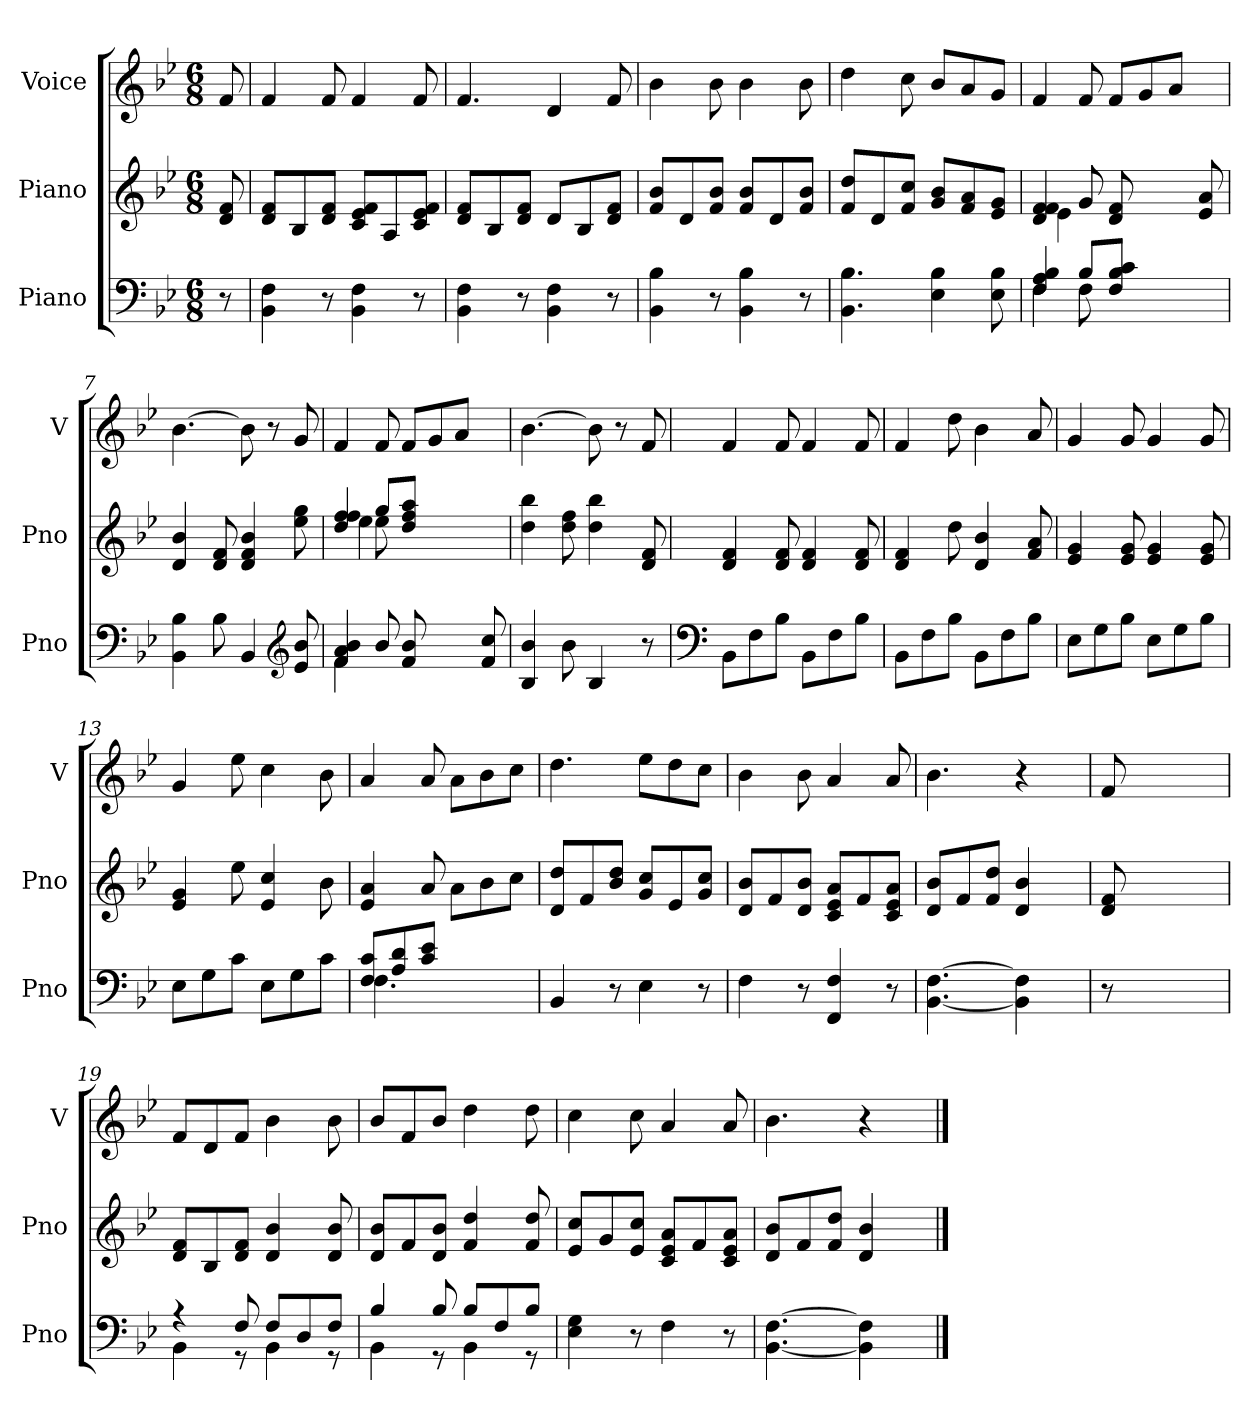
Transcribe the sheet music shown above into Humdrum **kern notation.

**kern	**kern	**kern
*part3	*part2	*part1
*staff3	*staff2	*staff1
*I"Piano	*I"Piano	*I"Voice
*I'Pno	*I'Pno	*I'V
*clefF4	*clefG2	*clefG2
*k[b-e-]	*k[b-e-]	*k[b-e-]
*M6/8	*M6/8	*M6/8
*MM84	*MM84	*MM84
=1	=1	=1
8r	8d/ 8f/	8f/
=2	=2	=2
4BB-\ 4F\	8d/ 8f/L	4f/
.	8B-/	.
8r	8d/ 8f/J	8f/
4BB-\ 4F\	8c/ 8e-/ 8f/L	4f/
.	8A/	.
8r	8c/ 8e-/ 8f/J	8f/
=3	=3	=3
4BB-\ 4F\	8d/ 8f/L	4.f/
.	8B-/	.
8r	8d/ 8f/J	.
4BB-\ 4F\	8d/L	4d/
.	8B-/	.
8r	8d/ 8f/J	8f/
=4	=4	=4
4BB-\ 4B-\	8f/ 8b-/L	4b-\
.	8d/	.
8r	8f/ 8b-/J	8b-\
4BB-\ 4B-\	8f/ 8b-/L	4b-\
.	8d/	.
8r	8f/ 8b-/J	8b-\
=5	=5	=5
4.BB-\ 4.B-\	8f/ 8dd/L	4dd\
.	8d/	.
.	8f/ 8cc/J	8cc\
4E-\ 4B-\	8g/ 8b-/L	8b-/L
.	8f/ 8a/	8a/
8E-\ 8B-\	8e-/ 8g/J	8g/J
=6	=6	=6
*^	*^	*
4F/ 4A/ 4B-/	4F\	4d/ 4f/ 4f/	4e-\	4f/
8B-/L	8F\	8g/	2ryy	8f/
8F/ 8B-/ 8c/J	4.ryy	8d/ 8f/	.	8f/L
4.ryy	.	4ryy	.	8g/
.	.	.	.	8a/J
.	8ryy	8e-/ 8a/	8ryy	8ryy
*v	*v	*	*	*
*	*v	*v	*
!!LO:LB:g=z
=7	=7	=7
4BB-\ 4B-\	4d/ 4b-/	[4.b-\
8B-\	8d/ 8f/	.
4BB-/	4d/ 4f/ 4b-/	8b-\]
.	.	8r
*clefG2	*	*
8e-/ 8b-/	8ee-\ 8gg\	8g/
=8	=8	=8
*^	*^	*
4f/ 4a/ 4b-/	4f\	4dd/ 4ff/ 4ff/	4ee-\	4f/
8b-/	2ryy	8gg/L	8ee-\	8f/
8f/ 8b-/	.	8dd/ 8ff/ 8aa/J	4.ryy	8f/L
4ryy	.	4.ryy	.	8g/
.	.	.	.	8a/J
8f/ 8cc/	8ryy	.	8ryy	8ryy
*v	*v	*	*	*
*	*v	*v	*
=9	=9	=9
4B-/ 4b-/	4dd\ 4bb-\	[4.b-\
8b-\	8dd\ 8ff\	.
4B-/	4dd\ 4bb-\	8b-\]
.	.	8r
8r	8d/ 8f/	8f/
=10	=10	=10
*clefF4	*	*
8BB-\L	4d/ 4f/	4f/
8F\	.	.
8B-\J	8d/ 8f/	8f/
8BB-\L	4d/ 4f/	4f/
8F\	.	.
8B-\J	8d/ 8f/	8f/
=11	=11	=11
8BB-\L	4d/ 4f/	4f/
8F\	.	.
8B-\J	8dd\	8dd\
8BB-\L	4d/ 4b-/	4b-\
8F\	.	.
8B-\J	8f/ 8a/	8a/
=12	=12	=12
8E-\L	4e-/ 4g/	4g/
8G\	.	.
8B-\J	8e-/ 8g/	8g/
8E-\L	4e-/ 4g/	4g/
8G\	.	.
8B-\J	8e-/ 8g/	8g/
!!LO:LB:g=z
=13	=13	=13
8E-\L	4e-/ 4g/	4g/
8G\	.	.
8c\J	8ee-\	8ee-\
8E-\L	4e-/ 4cc/	4cc\
8G\	.	.
8c\J	8b-\	8b-\
=14	=14	=14
*^	*	*
8F/ 8c/L	4.F\	4e-/ 4a/	4a/
8A/ 8d/	.	.	.
8c/ 8e-/J	.	8a/	8a/
4.ryy	4.ryy	8a\L	8a\L
.	.	8b-\	8b-\
.	.	8cc\J	8cc\J
*v	*v	*	*
=15	=15	=15
4BB-/	8d/ 8dd/L	4.dd\
.	8f/	.
8r	8b-/ 8dd/J	.
4E-\	8g/ 8cc/L	8ee-\L
.	8e-/	8dd\
8r	8g/ 8cc/J	8cc\J
=16	=16	=16
4F\	8d/ 8b-/L	4b-\
.	8f/	.
8r	8d/ 8b-/J	8b-\
4FF/ 4F/	8c/ 8e-/ 8a/L	4a/
.	8f/	.
8r	8c/ 8e-/ 8a/J	8a/
=17	=17	=17
[4.BB-\ [4.F\	8d/ 8b-/L	4.b-\
.	8f/	.
.	8f/ 8dd/J	.
4BB-\] 4F\]	4d/ 4b-/	4r
8ryy	8ryy	8ryy
=18	=18	=18
8r	8d/ 8f/	8f/
2ryy	2ryy	2ryy
8ryy	8ryy	8ryy
=19	=19	=19
*^	*	*
4r	4BB-\	8d/ 8f/L	8f/L
.	.	8B-/	8d/
8F/	8r	8d/ 8f/J	8f/J
8F/L	4BB-\	4d/ 4b-/	4b-\
8D/	.	.	.
8F/J	8r	8d/ 8b-/	8b-\
!!LO:LB:g=z
=20	=20	=20	=20
4B-/	4BB-\	8d/ 8b-/L	8b-/L
.	.	8f/	8f/
8B-/	8r	8d/ 8b-/J	8b-/J
8B-/L	4BB-\	4f/ 4dd/	4dd\
8F/	.	.	.
8B-/J	8r	8f/ 8dd/	8dd\
*v	*v	*	*
=21	=21	=21
4E-\ 4G\	8e-/ 8cc/L	4cc\
.	8g/	.
8r	8e-/ 8cc/J	8cc\
4F\	8c/ 8e-/ 8a/L	4a/
.	8f/	.
8r	8c/ 8e-/ 8a/J	8a/
=22	=22	=22
[4.BB-\ [4.F\	8d/ 8b-/L	4.b-\
.	8f/	.
.	8f/ 8dd/J	.
4BB-\] 4F\]	4d/ 4b-/	4r
8ryy	8ryy	8ryy
==	==	==
*-	*-	*-
